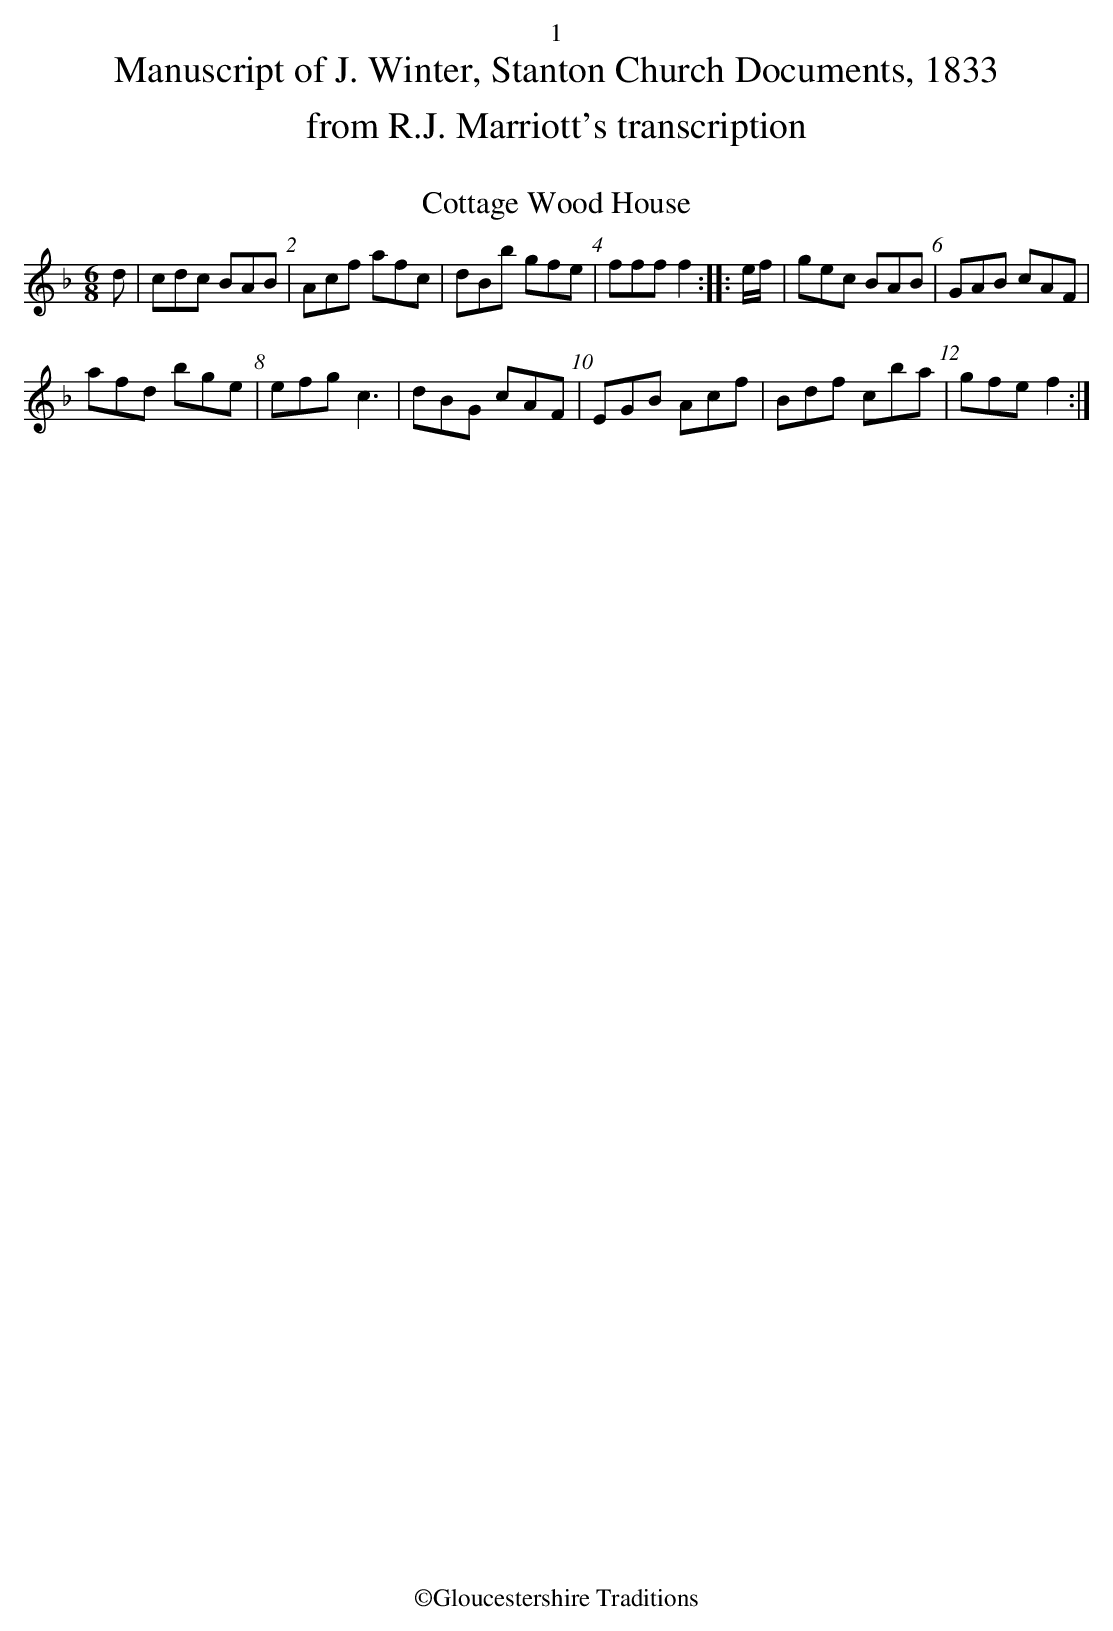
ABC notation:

X:1
T:Cottage Wood House
M:6/8
L:1/8
K:F
d|cdc BAB|Acf afc|dBb gfe|fff f2::e/f/|gec BAB|GAB cAF|
afd bge|efg c3|dBG cAF|EGB Acf|Bdf cba|gfe f2:|
